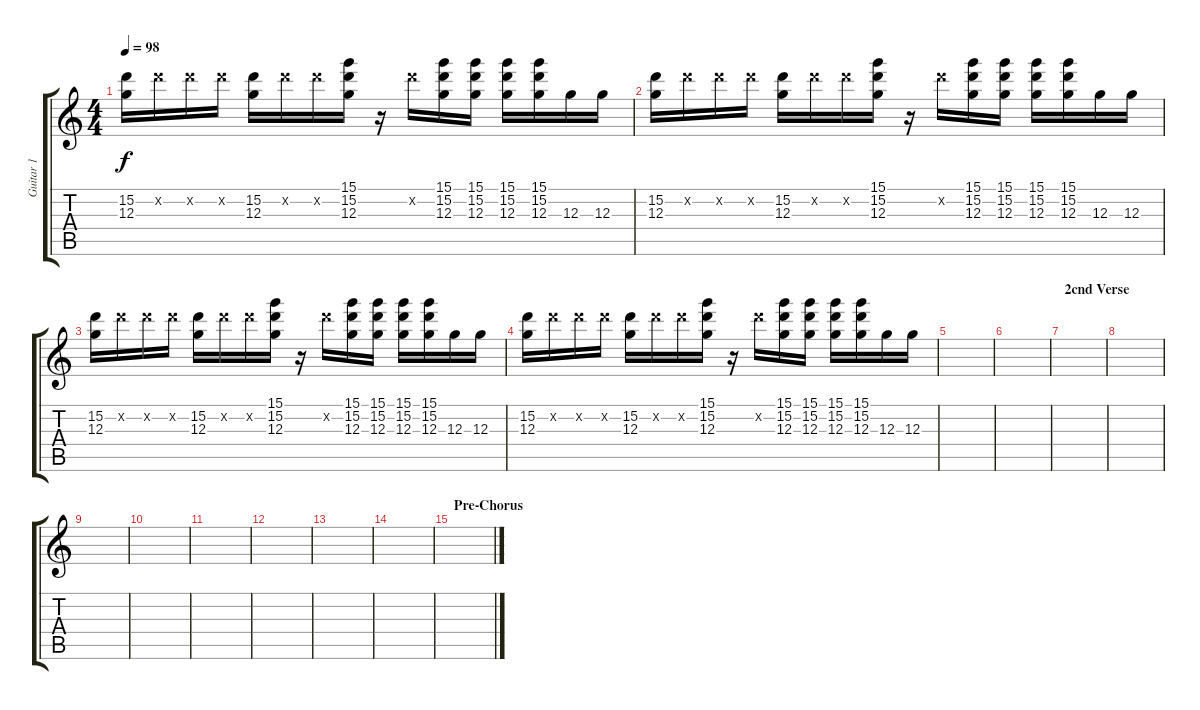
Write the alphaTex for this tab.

\track ("Guitar 1" "Guitar 1") {instrument distortionguitar}
\staff {score tabs}
\tuning (E4 B3 G3 D3 A2 E2) {hide}
\ts (4 4)
\tempo 98
\clef g2
\ks c
(15.2 12.3).16{dy f} 15.2{x}.16 15.2{x}.16 15.2{x}.16 (15.2 12.3).16 15.2{x}.16 15.2{x}.16 (15.1 15.2 12.3).16 r.16 15.2{x}.16 (15.1 15.2 12.3).16 (15.1 15.2 12.3).16 (15.1 15.2 12.3).16 (15.1 15.2 12.3).16 12.3.16 12.3.16 |
(15.2 12.3).16 15.2{x}.16 15.2{x}.16 15.2{x}.16 (15.2 12.3).16 15.2{x}.16 15.2{x}.16 (15.1 15.2 12.3).16 r.16 15.2{x}.16 (15.1 15.2 12.3).16 (15.1 15.2 12.3).16 (15.1 15.2 12.3).16 (15.1 15.2 12.3).16 12.3.16 12.3.16 |
(15.2 12.3).16 15.2{x}.16 15.2{x}.16 15.2{x}.16 (15.2 12.3).16 15.2{x}.16 15.2{x}.16 (15.1 15.2 12.3).16 r.16 15.2{x}.16 (15.1 15.2 12.3).16 (15.1 15.2 12.3).16 (15.1 15.2 12.3).16 (15.1 15.2 12.3).16 12.3.16 12.3.16 |
(15.2 12.3).16 15.2{x}.16 15.2{x}.16 15.2{x}.16 (15.2 12.3).16 15.2{x}.16 15.2{x}.16 (15.1 15.2 12.3).16 r.16 15.2{x}.16 (15.1 15.2 12.3).16 (15.1 15.2 12.3).16 (15.1 15.2 12.3).16 (15.1 15.2 12.3).16 12.3.16 12.3.16 |
|
|
\section ("" "2cnd Verse")
|
|
|
|
|
|
|
|
\section ("" "Pre-Chorus")
